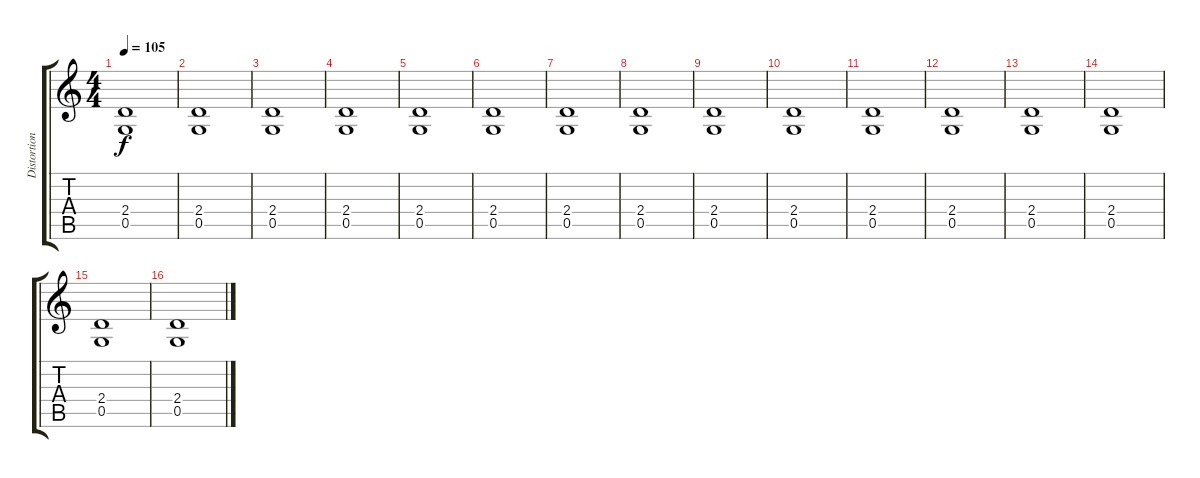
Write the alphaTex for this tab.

\track ("Distortion" "Distortion") {instrument distortionguitar}
\staff {score tabs}
\tuning (D4 A3 F3 C3 G2 D2) {hide}
\ts (4 4)
\tempo 105
\clef g2
\ks c
(2.4 0.5).1{dy f} |
(2.4 0.5).1 |
(2.4 0.5).1 |
(2.4 0.5).1 |
(2.4 0.5).1 |
(2.4 0.5).1 |
(2.4 0.5).1 |
(2.4 0.5).1 |
(2.4 0.5).1 |
(2.4 0.5).1 |
(2.4 0.5).1 |
(2.4 0.5).1 |
(2.4 0.5).1 |
(2.4 0.5).1 |
(2.4 0.5).1 |
(2.4 0.5).1
